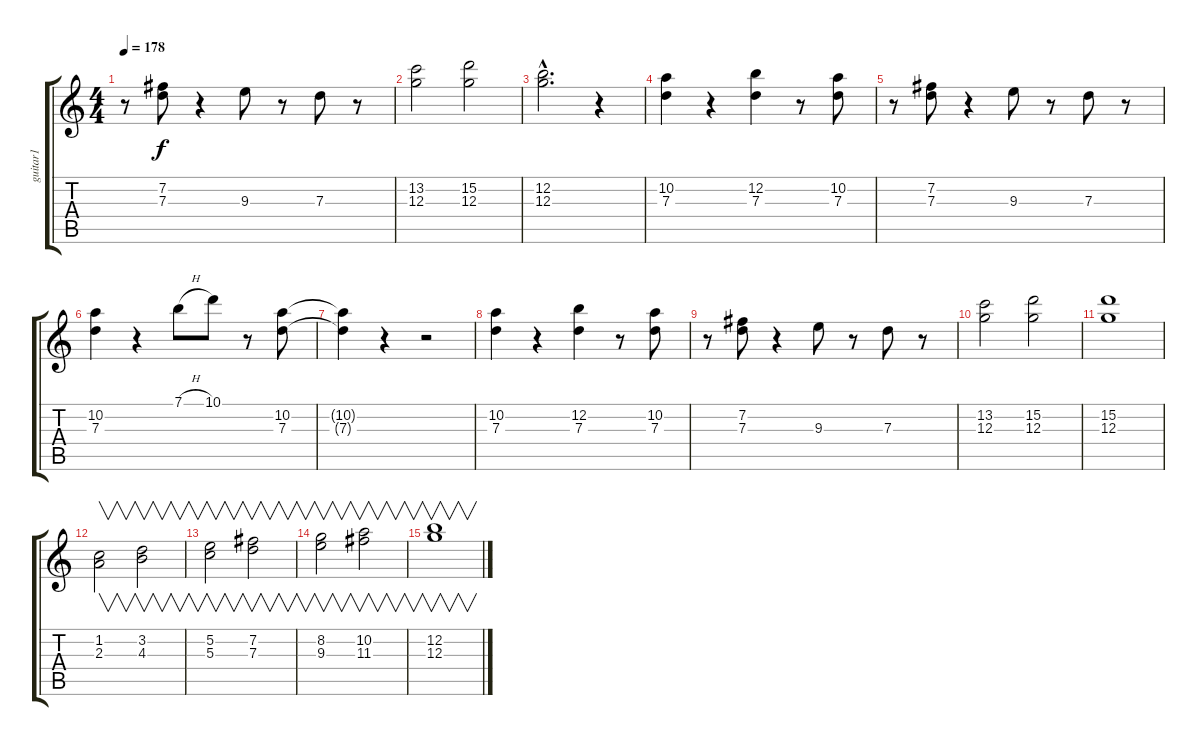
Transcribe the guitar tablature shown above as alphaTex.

\track ("guitar1" "guitar1") {instrument distortionguitar}
\staff {score tabs}
\tuning (E4 B3 G3 D3 A2 E2) {hide}
\ts (4 4)
\tempo 178
\clef g2
\ks c
r.8{dy f} (7.2 7.3).8 r.4 9.3.8 r.8 7.3.8 r.8 |
(13.2 12.3).2 (15.2 12.3).2 |
(12.2{hac} 12.3{hac}).2{d} r.4 |
(10.2 7.3).4 r.4 (12.2 7.3).4 r.8 (10.2 7.3).8 |
r.8 (7.2 7.3).8 r.4 9.3.8 r.8 7.3.8 r.8 |
(10.2 7.3).4 r.4 7.1{h}.8 10.1.8 r.8 (10.2 7.3).8 |
(10.2{t} 7.3{t}).4 r.4 r.2 |
(10.2 7.3).4 r.4 (12.2 7.3).4 r.8 (10.2 7.3).8 |
r.8 (7.2 7.3).8 r.4 9.3.8 r.8 7.3.8 r.8 |
(13.2 12.3).2 (15.2 12.3).2 |
(15.2 12.3).1 |
(1.2 2.3).2{v} (3.2 4.3).2{v} |
(5.2 5.3).2{v} (7.2 7.3).2{v} |
(8.2 9.3).2{v} (10.2 11.3).2{v} |
(12.2 12.3).1{v}
